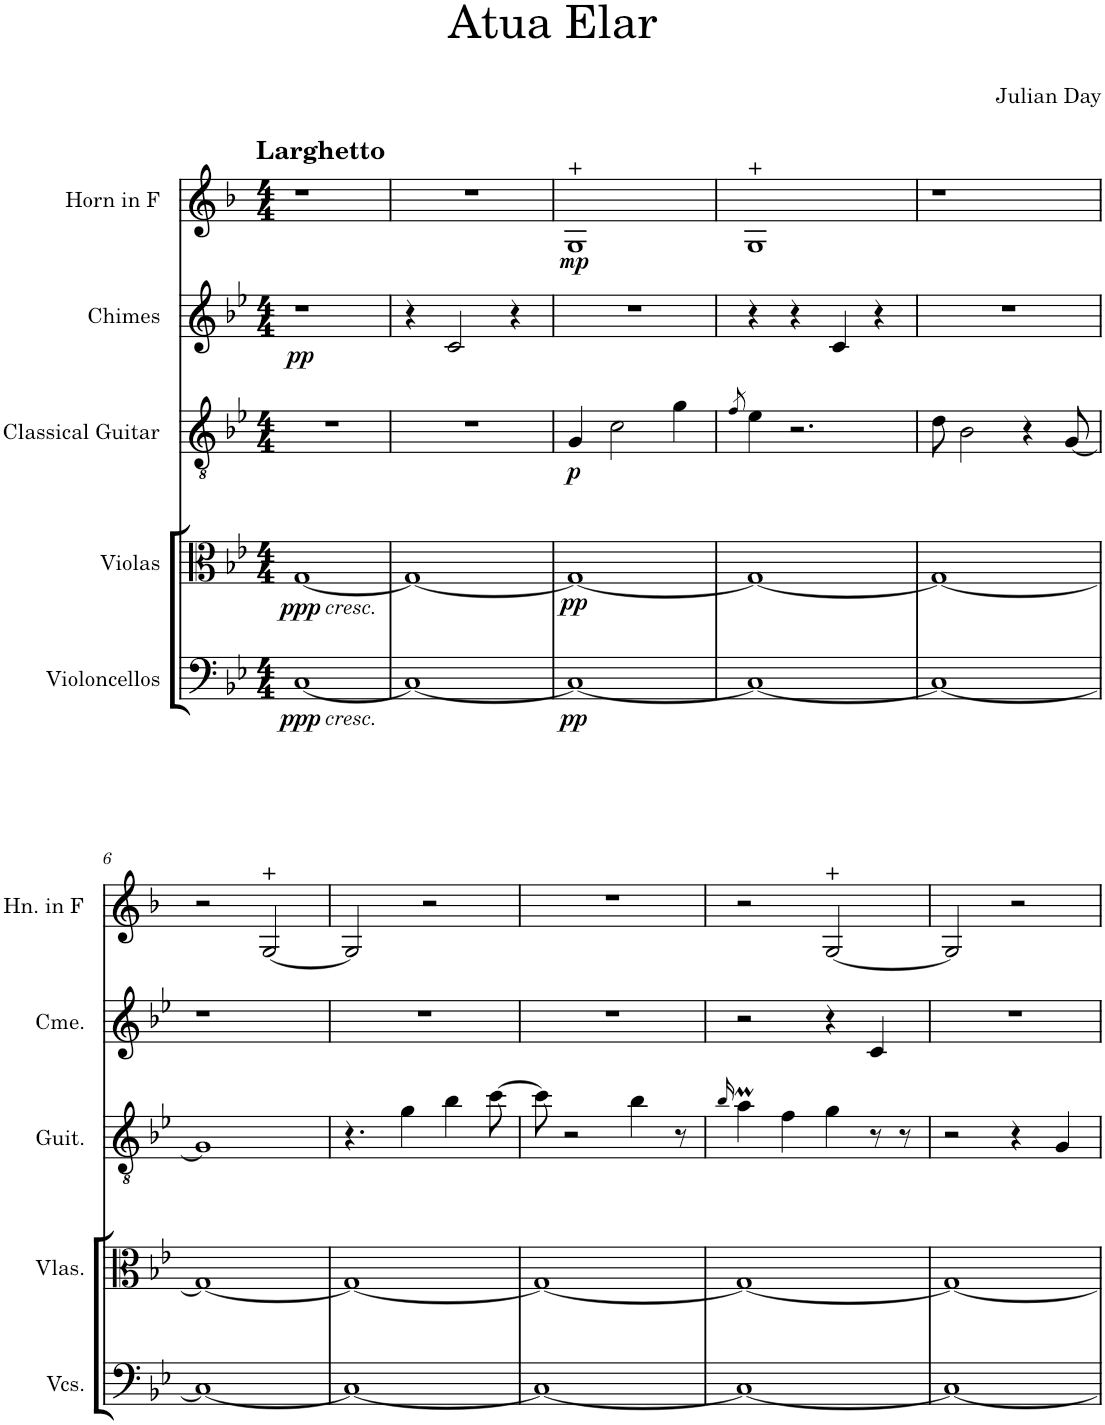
**kern	**dynam	**kern	**dynam	**kern	**dynam	**kern	**dynam	**kern	**dynam
*part5	*part5	*part4	*part4	*part3	*part3	*part2	*part2	*part1	*part1
*staff5	*staff5	*staff4	*staff4	*staff3	*staff3	*staff2	*staff2	*staff1	*staff1
*I"Violoncellos	*	*I"Violas	*	*I"Classical Guitar	*	*I"Chimes	*	*I"Horn in F	*
*I'Vcs.	*	*I'Vlas.	*	*I'Guit.	*	*I'Cme.	*	*I'Hn. in F	*
*clefF4	*	*clefC3	*	*clefGv2	*	*clefG2	*	*clefG2	*
*	*	*	*	*	*	*	*	*Trd4c7	*
*k[b-e-]	*	*k[b-e-]	*	*k[b-e-]	*	*k[b-e-]	*	*k[b-]	*
*M4/4	*	*M4/4	*	*M4/4	*	*M4/4	*	*M4/4	*
=1	=1	=1	=1	=1	=1	=1	=1	=1	=1
!	!	!	!	!	!	!	!	!LO:TX:a:B:t=Larghetto	!
!	!	!LO:TX:b:i:t=cresc.	!	!	!	!	!	!	!
!LO:TX:b:i:t=cresc.	!	!	!	!	!	!	!	!	!
!	!LO:DY:b	!	!LO:DY:b	!	!	!	!LO:DY:b	!	!
[1C	ppp	[1G	ppp	1r	.	1r	pp	1r	.
=2	=2	=2	=2	=2	=2	=2	=2	=2	=2
1C_	.	1G_	.	1r	.	4r	.	1r	.
.	.	.	.	.	.	2c/	.	.	.
.	.	.	.	.	.	4r	.	.	.
=3	=3	=3	=3	=3	=3	=3	=3	=3	=3
!	!LO:DY:b	!	!LO:DY:b	!	!LO:DY:b	!	!	!	!LO:DY:b
1C_	pp	1G_	pp	4G/	p	1r	.	1G	mp
.	.	.	.	2c\	.	.	.	.	.
.	.	.	.	4g\	.	.	.	.	.
=4	=4	=4	=4	=4	=4	=4	=4	=4	=4
.	.	.	.	8qf/	.	.	.	.	.
1C_	.	1G_	.	4e-\	.	4r	.	1G	.
.	.	.	.	2.r	.	4r	.	.	.
.	.	.	.	.	.	4c/	.	.	.
.	.	.	.	.	.	4r	.	.	.
=5	=5	=5	=5	=5	=5	=5	=5	=5	=5
1C_	.	1G_	.	8d\	.	1r	.	1r	.
.	.	.	.	2B-\	.	.	.	.	.
.	.	.	.	4r	.	.	.	.	.
.	.	.	.	[8G/	.	.	.	.	.
!!LO:LB:g=z
=6	=6	=6	=6	=6	=6	=6	=6	=6	=6
1C_	.	1G_	.	1G]	.	1r	.	2r	.
.	.	.	.	.	.	.	.	[2G/	.
=7	=7	=7	=7	=7	=7	=7	=7	=7	=7
1C_	.	1G_	.	4.r	.	1r	.	2G/]	.
.	.	.	.	4g\	.	.	.	.	.
.	.	.	.	.	.	.	.	2r	.
.	.	.	.	4b-\	.	.	.	.	.
.	.	.	.	[8cc\	.	.	.	.	.
=8	=8	=8	=8	=8	=8	=8	=8	=8	=8
1C_	.	1G_	.	8cc\]	.	1r	.	1r	.
.	.	.	.	2r	.	.	.	.	.
.	.	.	.	4b-\	.	.	.	.	.
.	.	.	.	8r	.	.	.	.	.
=9	=9	=9	=9	=9	=9	=9	=9	=9	=9
.	.	.	.	16qb-/	.	.	.	.	.
1C_	.	1G_	.	4am\	.	2r	.	2r	.
.	.	.	.	4f\	.	.	.	.	.
.	.	.	.	4g\	.	4r	.	[2G/	.
.	.	.	.	8r	.	4c/	.	.	.
.	.	.	.	8r	.	.	.	.	.
=10	=10	=10	=10	=10	=10	=10	=10	=10	=10
1C_	.	1G_	.	2r	.	1r	.	2G/]	.
.	.	.	.	4r	.	.	.	2r	.
.	.	.	.	4G/	.	.	.	.	.
=	=	=	=	=	=	=	=	=	=
*-	*-	*-	*-	*-	*-	*-	*-	*-	*-
